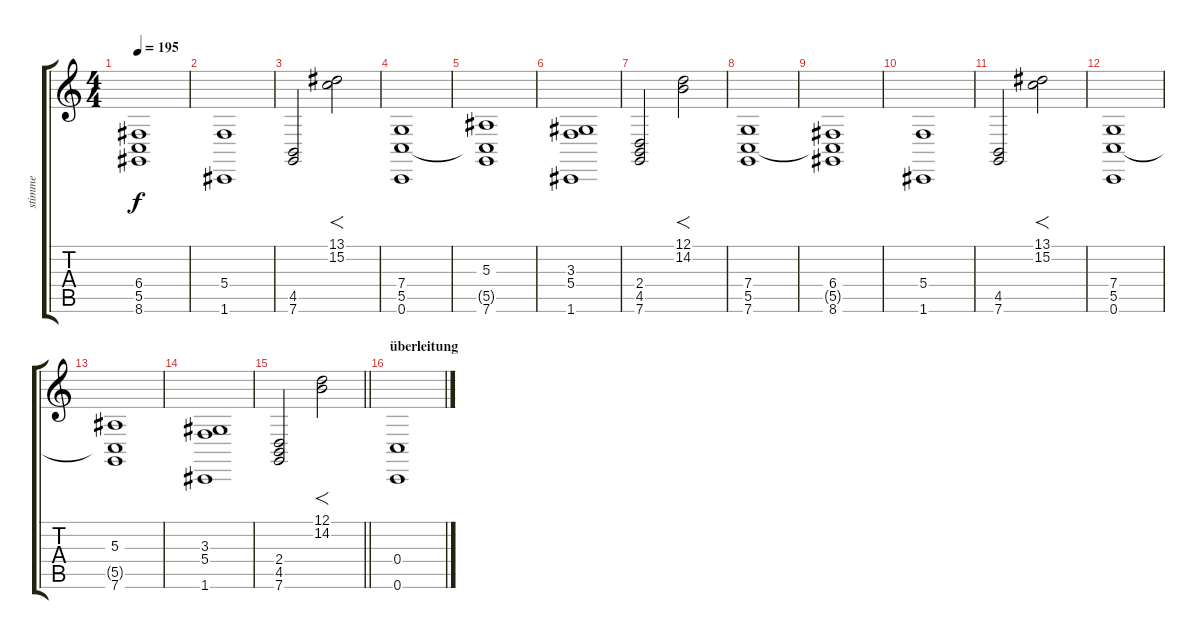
\track ("stimme" "stimme") {mute instrument stringensemble2}
\staff {score tabs}
\tuning (D4 A3 F3 C3 G2 C2) {hide}
\ts (4 4)
\tempo 195
\clef g2
\ks c
(6.4 5.5{t} 8.6).1{dy f} |
(5.4 1.6).1 |
(4.5 7.6).2 (13.1 15.2).2{f} |
(7.4 5.5 0.6).1 |
(5.3 5.5{t} 7.6).1 |
(3.3 5.4 1.6).1 |
(2.4 4.5 7.6).2 (12.1 14.2).2{f} |
(7.4 5.5 7.6).1 |
(6.4 5.5{t} 8.6).1 |
(5.4 1.6).1 |
(4.5 7.6).2 (13.1 15.2).2{f} |
(7.4 5.5 0.6).1 |
(5.3 5.5{t} 7.6).1 |
(3.3 5.4 1.6).1 |
\barLineRight lightlight
(2.4 4.5 7.6).2 (12.1 14.2).2{f} |
\section ("" "überleitung")
(0.4 0.6).1{volume 13}
